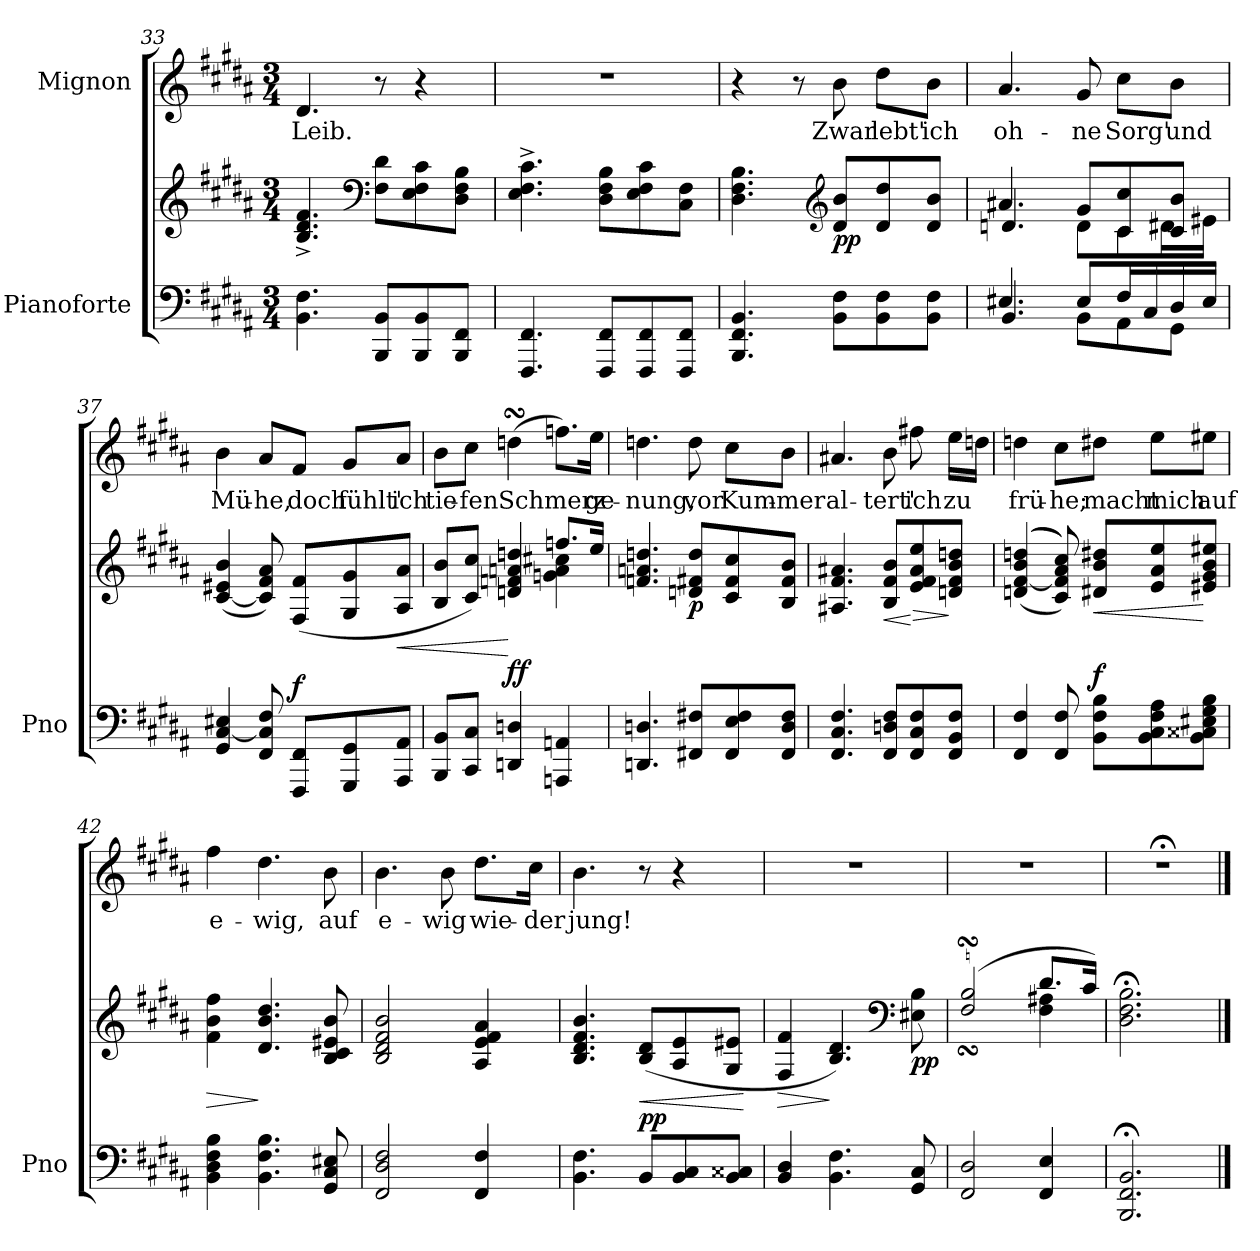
**kern	**kern	**dynam	**kern	**text
*part2	*part2	*part2	*part1	*part1
*staff3	*staff2	*staff2/3	*staff1	*staff1
*I"Pianoforte	*	*	*I"Mignon	*
*I'Pno	*	*	*	*
*clefF4	*clefG2	*	*clefG2	*
*k[f#c#g#d#a#]	*k[f#c#g#d#a#]	*	*k[f#c#g#d#a#]	*
*M3/4	*M3/4	*	*M3/4	*
=33	=33	=33	=33	=33
!	!	!	!	!LO:LY:b
4.BB\ 4.F#\	4.B/^ 4.d#/^ 4.f#/^	.	4.d#/	Leib.
*	*clefF4	*	*	*
8BBB/ 8BB/L	8F#\ 8d#\L	.	8r	.
8BBB/ 8BB/	8E\ 8F#\ 8c#\	.	4r	.
8BBB/ 8FF#/J	8D#\ 8F#\ 8B\J	.	.	.
=34	=34	=34	=34	=34
4.FFF#/ 4.FF#/	4.E\^ 4.F#\^ 4.c#\^	.	2.r	.
8FFF#/ 8FF#/L	8D#\ 8F#\ 8B\L	.	.	.
8FFF#/ 8FF#/	8E\ 8F#\ 8c#\	.	.	.
8FFF#/ 8FF#/J	8C#\ 8F#\J	.	.	.
=35	=35	=35	=35	=35
4.BBB/ 4.FF#/ 4.BB/	4.D#\ 4.F#\ 4.B\	.	4r	.
.	.	.	8r	.
*	*clefG2	*	*	*
!	!	!LO:DY:b	!	!LO:LY:b
8BB\ 8F#\L	8d#/ 8b/L	pp	8b\	Zwar
!	!	!	!	!LO:LY:b
8BB\ 8F#\	8d#/ 8dd#/	.	8dd#\L	lebt'
!	!	!	!	!LO:LY:b
8BB\ 8F#\J	8d#/ 8b/J	.	8b\J	ich
=36	=36	=36	=36	=36
*^	*^	*	*	*
!	!	!	!	!	!	!LO:LY:b
4.E#X/	4.BB/	4.a#X/	4.dn/	.	4.a#/	oh-
!	!	!	!	!	!	!LO:LY:b
8E#/L	8BB\L	8g#/L	8d\L	.	8g#/	-ne
!	!	!	!	!	!	!LO:LY:b
16F#/L	8AA#\	8c#/ 8cc#/	8c#\	.	8cc#\L	Sorg'
16C#/	.	.	.	.	.	.
!	!	!	!	!	!	!LO:LY:b
16D#/	8GG#\J	8c#/ 8b/J	16d#X\L	.	8b\J	und
16E#/JJ	.	.	16e#X\JJ	.	.	.
*v	*v	*	*	*	*	*
!!LO:PB:g=z
=37	=37	=37	=37	=37	=37
!	!	!	!	!	!LO:LY:b
*	*v	*v	*	*	*
4GG#/ [4C#/ 4E#X/	(>[4c#/ 4e#X/ 4b/	.	4b\	Mü-
!	!	!	!	!LO:LY:b
8FF#/ 8C#/] 8F#/	8c#/] 8f#/ 8a#/)	.	8a#/L	-he,
!	!	!LO:DY:a=2	!	!LO:LY:b
8FFF#/ 8FF#/L	(<8F#/ 8f#/L	f	8f#/J	doch
!	!	!	!	!LO:LY:b
8GGG#/ 8GG#/	8G#/ 8g#/	.	8g#/L	fühlt'
!	!	!LO:HP:b	!	!LO:LY:b
8AAA#/ 8AA#/J	8A#/ 8a#/J	<	8a#/J	ich
=38	=38	=38	=38	=38
*	*^	*	*	*
!	!	!	!	!	!LO:LY:b
8BBB/ 8BB/L	8B/ 8b/L	2ryy	.	8b\L	tie-
!	!	!	!	!	!LO:LY:b
8CC#/ 8C#/J	8c#/ 8cc#/J)	.	.	8cc#\J	-fen
!	!	!	!LO:DY:n=1:a=2	!	!LO:LY:b
4DDn/ 4Dn/	4dn/ 4fn/ 4an/ 4ddn/	.	[ ff	(>4ddnsSSs\	Schmerz
4AAAn/ 4AAn/	8.ffn/L	4gn\ 4a\ 4cc#X\	.	8.ffn\L)	.
!	!	!	!	!	!LO:LY:b
.	16ee/Jk	.	.	16ee\Jk	ge-
*	*v	*v	*	*	*
=39	=39	=39	=39	=39
!	!	!	!	!LO:LY:b
4.DDn/ 4.Dn/	4.fn/ 4.an/ 4.ddn/	.	4.ddn\	-nung,
!	!	!LO:DY:b	!	!LO:LY:b
8FF#X/ 8F#X/L	8dn/ 8f#X/ 8dd/L	p	8dd\	vor
!	!	!	!	!LO:LY:b
8FF#/ 8E/ 8F#/	8c#/ 8f#/ 8cc#/	.	8cc#\L	Kum-
!	!	!	!	!LO:LY:b
8FF#/ 8D/ 8F#/J	8B/ 8f#/ 8b/J	.	8b\J	-mer
=40	=40	=40	=40	=40
!	!	!	!	!LO:LY:b
4.FF#/ 4.C#/ 4.F#/	4.A#X/ 4.f#/ 4.a#X/	.	4.a#X/	al-
!	!	!LO:HP:b	!	!LO:LY:b
8FF#/ 8Dn/ 8F#/L	8B/ 8f#/ 8b/L	<	8b\	-tert'
!	!	!LO:HP:n=1:b	!	!LO:LY:b
8FF#/ 8C#/ 8F#/	8e/ 8f#/ 8a#/ 8ee/	[ >	8ff#X\	ich
!	!	!	!	!LO:LY:b
8FF#/ 8BB/ 8F#/J	8dn/ 8f#/ 8b/ 8ddn/J	]	16ee\LL	zu
.	.	.	16ddn\JJ	.
!!LO:LB:g=z
=41	=41	=41	=41	=41
!	!	!	!	!LO:LY:b
4FF#/ 4F#/	(>(>(>4dn/ [4f#/ 4b/ 4ddn/	.	4ddn\	frü-
!	!	!	!	!LO:LY:b
8FF#/ 8F#/	8c#/ 8f#/] 8a#/ 8cc#/)))	.	8cc#\L	-he;
!	!	!LO:HP:b	!	!LO:LY:b
!	!	!LO:DY:n=1:a=2	!	!
8BB\ 8F#\ 8B\L	8d#X/ 8b/ 8dd#X/L	< f	8dd#X\J	macht
!	!	!	!	!LO:LY:b
8BB\ 8C#\ 8F#\ 8A#\	8e/ 8a#/ 8ee/	.	8ee\L	mich
!	!	!	!	!LO:LY:b
8BB\ 8C##X\ 8E#X\ 8G#\ 8B\J	8e#X/ 8g#/ 8b/ 8ee#X/J	[	8ee#X\J	auf
=42	=42	=42	=42	=42
!	!	!LO:HP:b	!	!LO:LY:b
4BB\ 4D#\ 4F#\ 4B\	4f#\ 4b\ 4ff#\	>	4ff#\	e-
!	!	!	!	!LO:LY:b
4.BB\ 4.F#\ 4.B\	4.d#/ 4.b/ 4.dd#/	]	4.dd#\	-wig,
!	!	!	!	!LO:LY:b
8GG#/ 8C#/ 8E#X/	8B/ 8c#/ 8e#X/ 8b/	.	8b\	auf
=43	=43	=43	=43	=43
!	!	!	!	!LO:LY:b
2FF#/ 2D#/ 2F#/	2B/ 2d#/ 2f#/ 2b/	.	4.b\	e-
!	!	!	!	!LO:LY:b
.	.	.	8b\	-wig
!	!	!	!	!LO:LY:b
4FF#/ 4F#/	4A#/ 4e/ 4f#/ 4a#/	.	8.dd#\L	wie-
!	!	!	!	!LO:LY:b
.	.	.	16cc#\Jk	-der
=44	=44	=44	=44	=44
!	!	!	!	!LO:LY:b
4.BB\ 4.F#\	4.B/ 4.d#/ 4.f#/ 4.b/	.	4.b\	jung!
!	!	!LO:HP:b	!	!
!	!	!LO:DY:n=1:a=2	!	!
!	!	!LO:DY:n=2:a=2	!	!
8BB/L	(>8B/ 8d#/L	< p p	8r	.
8BB/ 8C#/	8A#/ 8e/	.	4r	.
8BB/ 8C##X/J	8G#/ 8e#X/J	.	.	.
.	.	[	.	.
=45	=45	=45	=45	=45
!	!	!LO:HP:b	!	!
4BB/ 4D#/	4F#/ 4f#/	>	2.r	.
4.BB\ 4.F#\	4.B/ 4.d#/)	]	.	.
*	*clefF4	*	*	*
!	!	!LO:DY:b	!	!
8GG#/ 8C#/	8E#X\ 8B\	pp	.	.
=46	=46	=46	=46	=46
*	*^	*	*	*
2FF#/ 2D#/	(>2F#/sSSS 2B/sSSS	2ryy	.	2.r	.
4FF#/ 4E/	4F#\ 4A#\	8.d#/L	.	.	.
.	.	16c#/Jk)	.	.	.
*	*v	*v	*	*	*
=47	=47	=47	=47	=47
2.BBB/;< 2.FF#/;< 2.BB/;<	2.D#\;< 2.F#\;< 2.B\;<	.	2.r;<	.
==	==	==	==	==
*-	*-	*-	*-	*-
